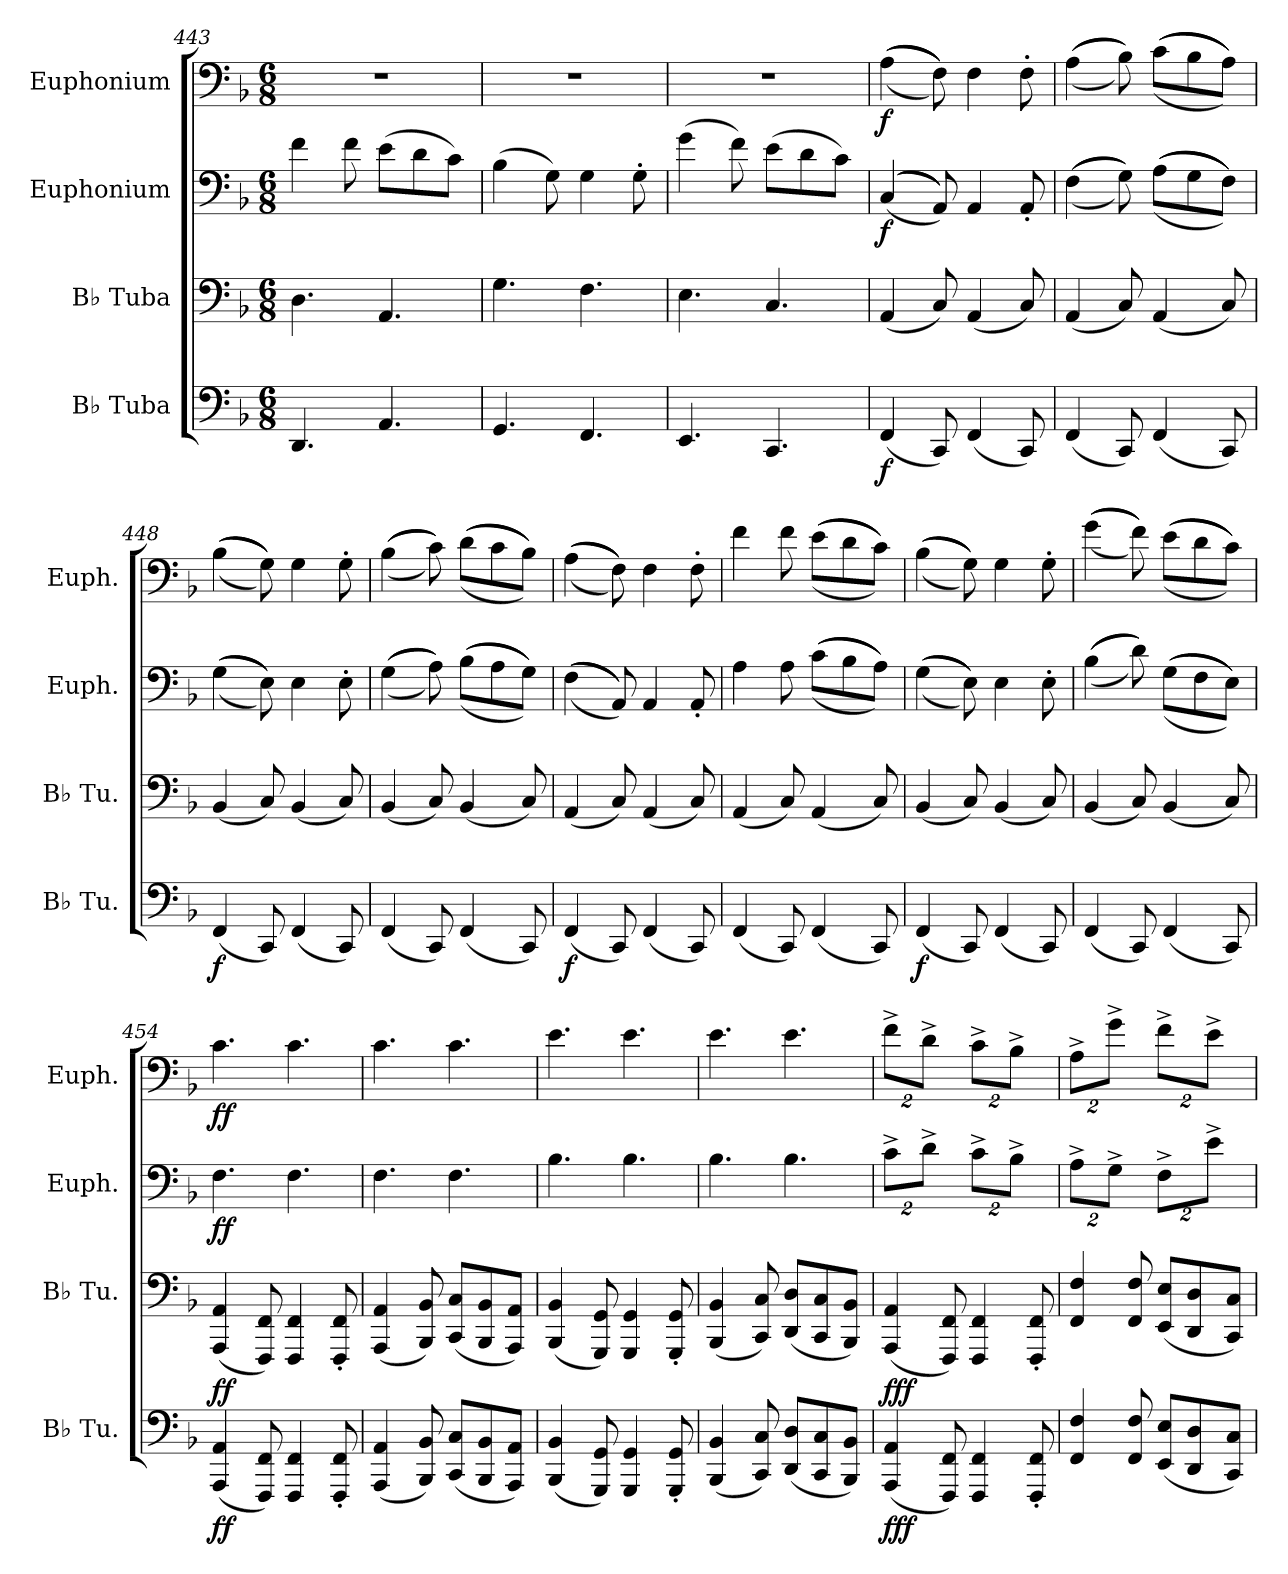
**kern	**dynam	**kern	**dynam	**kern	**dynam	**kern	**dynam
*part4	*part4	*part3	*part3	*part2	*part2	*part1	*part1
*staff4	*staff4	*staff3	*staff3	*staff2	*staff2	*staff1	*staff1
*I"B♭ Tuba	*	*I"B♭ Tuba	*	*I"Euphonium	*	*I"Euphonium	*
*I'B♭ Tu.	*	*I'B♭ Tu.	*	*I'Euph.	*	*I'Euph.	*
!!LO:LB:g=z
*clefF4	*	*clefF4	*	*clefF4	*	*clefF4	*
*k[b-]	*	*k[b-]	*	*k[b-]	*	*k[b-]	*
*M6/8	*	*M6/8	*	*M6/8	*	*M6/8	*
=443	=443	=443	=443	=443	=443	=443	=443
4.DD/	.	4.D\	.	4f\	.	2.r	.
.	.	.	.	8f\	.	.	.
4.AA/	.	4.AA/	.	(8e\L	.	.	.
.	.	.	.	8d\	.	.	.
.	.	.	.	8c\J)	.	.	.
=444	=444	=444	=444	=444	=444	=444	=444
4.GG/	.	4.G\	.	(4B-\	.	2.r	.
.	.	.	.	8G\)	.	.	.
4.FF/	.	4.F\	.	4G\	.	.	.
.	.	.	.	8G'\	.	.	.
=445	=445	=445	=445	=445	=445	=445	=445
4.EE/	.	4.E\	.	(4g\	.	2.r	.
.	.	.	.	8f\)	.	.	.
4.CC/	.	4.C/	.	(8e\L	.	.	.
.	.	.	.	8d\	.	.	.
.	.	.	.	8c\J)	.	.	.
=446	=446	=446	=446	=446	=446	=446	=446
!	!LO:DY:b	!	!	!	!LO:DY:b	!	!LO:DY:b
(4FF/	f	(4AA/	.	((((4C/	f	((((4A\	f
8CC/)	.	8C/)	.	8AA/))))	.	8F\))))	.
(4FF/	.	(4AA/	.	4AA/	.	4F\	.
8CC/)	.	8C/)	.	8AA'/	.	8F'\	.
=447	=447	=447	=447	=447	=447	=447	=447
(4FF/	.	(4AA/	.	((((4F\	.	((((4A\	.
8CC/)	.	8C/)	.	8G\))))	.	8B-\))))	.
(4FF/	.	(4AA/	.	((((8A\L	.	((((8c\L	.
.	.	.	.	8G\	.	8B-\	.
8CC/)	.	8C/)	.	8F\J))))	.	8A\J))))	.
=448	=448	=448	=448	=448	=448	=448	=448
!	!LO:DY:b	!	!	!	!	!	!
(4FF/	f	(4BB-/	.	((((4G\	.	((((4B-\	.
8CC/)	.	8C/)	.	8E\))))	.	8G\))))	.
(4FF/	.	(4BB-/	.	4E\	.	4G\	.
8CC/)	.	8C/)	.	8E'\	.	8G'\	.
!!LO:LB:g=z
=449	=449	=449	=449	=449	=449	=449	=449
(4FF/	.	(4BB-/	.	((((4G\	.	((((4B-\	.
8CC/)	.	8C/)	.	8A\))))	.	8c\))))	.
(4FF/	.	(4BB-/	.	((((8B-\L	.	((((8d\L	.
.	.	.	.	8A\	.	8c\	.
8CC/)	.	8C/)	.	8G\J))))	.	8B-\J))))	.
=450	=450	=450	=450	=450	=450	=450	=450
!	!LO:DY:b	!	!	!	!	!	!
(4FF/	f	(4AA/	.	((((4F\	.	((((4A\	.
8CC/)	.	8C/)	.	8AA/))))	.	8F\))))	.
(4FF/	.	(4AA/	.	4AA/	.	4F\	.
8CC/)	.	8C/)	.	8AA'/	.	8F'\	.
=451	=451	=451	=451	=451	=451	=451	=451
(4FF/	.	(4AA/	.	4A\	.	4f\	.
8CC/)	.	8C/)	.	8A\	.	8f\	.
(4FF/	.	(4AA/	.	((((8c\L	.	((((8e\L	.
.	.	.	.	8B-\	.	8d\	.
8CC/)	.	8C/)	.	8A\J))))	.	8c\J))))	.
=452	=452	=452	=452	=452	=452	=452	=452
!	!LO:DY:b	!	!	!	!	!	!
(4FF/	f	(4BB-/	.	((((4G\	.	((((4B-\	.
8CC/)	.	8C/)	.	8E\))))	.	8G\))))	.
(4FF/	.	(4BB-/	.	4E\	.	4G\	.
8CC/)	.	8C/)	.	8E'\	.	8G'\	.
=453	=453	=453	=453	=453	=453	=453	=453
(4FF/	.	(4BB-/	.	((((4B-\	.	((((4g\	.
8CC/)	.	8C/)	.	8d\))))	.	8f\))))	.
(4FF/	.	(4BB-/	.	((((8G\L	.	((((8e\L	.
.	.	.	.	8F\	.	8d\	.
8CC/)	.	8C/)	.	8E\J))))	.	8c\J))))	.
!!LO:PB:g=z
=454	=454	=454	=454	=454	=454	=454	=454
!	!LO:DY:b	!	!LO:DY:b	!	!LO:DY:b	!	!LO:DY:b
(4AAA/ 4AA/	ff	(4AAA/ 4AA/	ff	4.F\	ff	4.c\	ff
8FFF/ 8FF/)	.	8FFF/ 8FF/)	.	.	.	.	.
4FFF/ 4FF/	.	4FFF/ 4FF/	.	4.F\	.	4.c\	.
8FFF/' 8FF/'	.	8FFF/' 8FF/'	.	.	.	.	.
=455	=455	=455	=455	=455	=455	=455	=455
(4AAA/ 4AA/	.	(4AAA/ 4AA/	.	4.F\	.	4.c\	.
8BBB-/ 8BB-/)	.	8BBB-/ 8BB-/)	.	.	.	.	.
(8CC/ 8C/L	.	(8CC/ 8C/L	.	4.F\	.	4.c\	.
8BBB-/ 8BB-/	.	8BBB-/ 8BB-/	.	.	.	.	.
8AAA/ 8AA/J)	.	8AAA/ 8AA/J)	.	.	.	.	.
=456	=456	=456	=456	=456	=456	=456	=456
(4BBB-/ 4BB-/	.	(4BBB-/ 4BB-/	.	4.B-\	.	4.e\	.
8GGG/ 8GG/)	.	8GGG/ 8GG/)	.	.	.	.	.
4GGG/ 4GG/	.	4GGG/ 4GG/	.	4.B-\	.	4.e\	.
8GGG/' 8GG/'	.	8GGG/' 8GG/'	.	.	.	.	.
=457	=457	=457	=457	=457	=457	=457	=457
(4BBB-/ 4BB-/	.	(4BBB-/ 4BB-/	.	4.B-\	.	4.e\	.
8CC/ 8C/)	.	8CC/ 8C/)	.	.	.	.	.
(8DD/ 8D/L	.	(8DD/ 8D/L	.	4.B-\	.	4.e\	.
8CC/ 8C/	.	8CC/ 8C/	.	.	.	.	.
8BBB-/ 8BB-/J)	.	8BBB-/ 8BB-/J)	.	.	.	.	.
=458	=458	=458	=458	=458	=458	=458	=458
*	*	*	*	*Xbrackettup	*	*Xbrackettup	*
!	!LO:DY:b	!	!LO:DY:b	!	!	!	!
(4AAA/ 4AA/	fff	(4AAA/ 4AA/	fff	16%3c^\L	.	16%3f^\L	.
.	.	.	.	16%3d^\J	.	16%3d^\J	.
8FFF/ 8FF/)	.	8FFF/ 8FF/)	.	.	.	.	.
4FFF/ 4FF/	.	4FFF/ 4FF/	.	16%3c^\L	.	16%3c^\L	.
.	.	.	.	16%3B-^\J	.	16%3B-^\J	.
8FFF/' 8FF/'	.	8FFF/' 8FF/'	.	.	.	.	.
!!LO:LB:g=z
=459	=459	=459	=459	=459	=459	=459	=459
4FF/ 4F/	.	4FF/ 4F/	.	16%3A^\L	.	16%3A^\L	.
.	.	.	.	16%3G^\J	.	16%3g^\J	.
8FF/ 8F/	.	8FF/ 8F/	.	.	.	.	.
(8EE/ 8E/L	.	(8EE/ 8E/L	.	16%3F^\L	.	16%3f^\L	.
8DD/ 8D/	.	8DD/ 8D/	.	.	.	.	.
.	.	.	.	16%3e^\J	.	16%3e^\J	.
8CC/ 8C/J)	.	8CC/ 8C/J)	.	.	.	.	.
=	=	=	=	=	=	=	=
*-	*-	*-	*-	*-	*-	*-	*-
